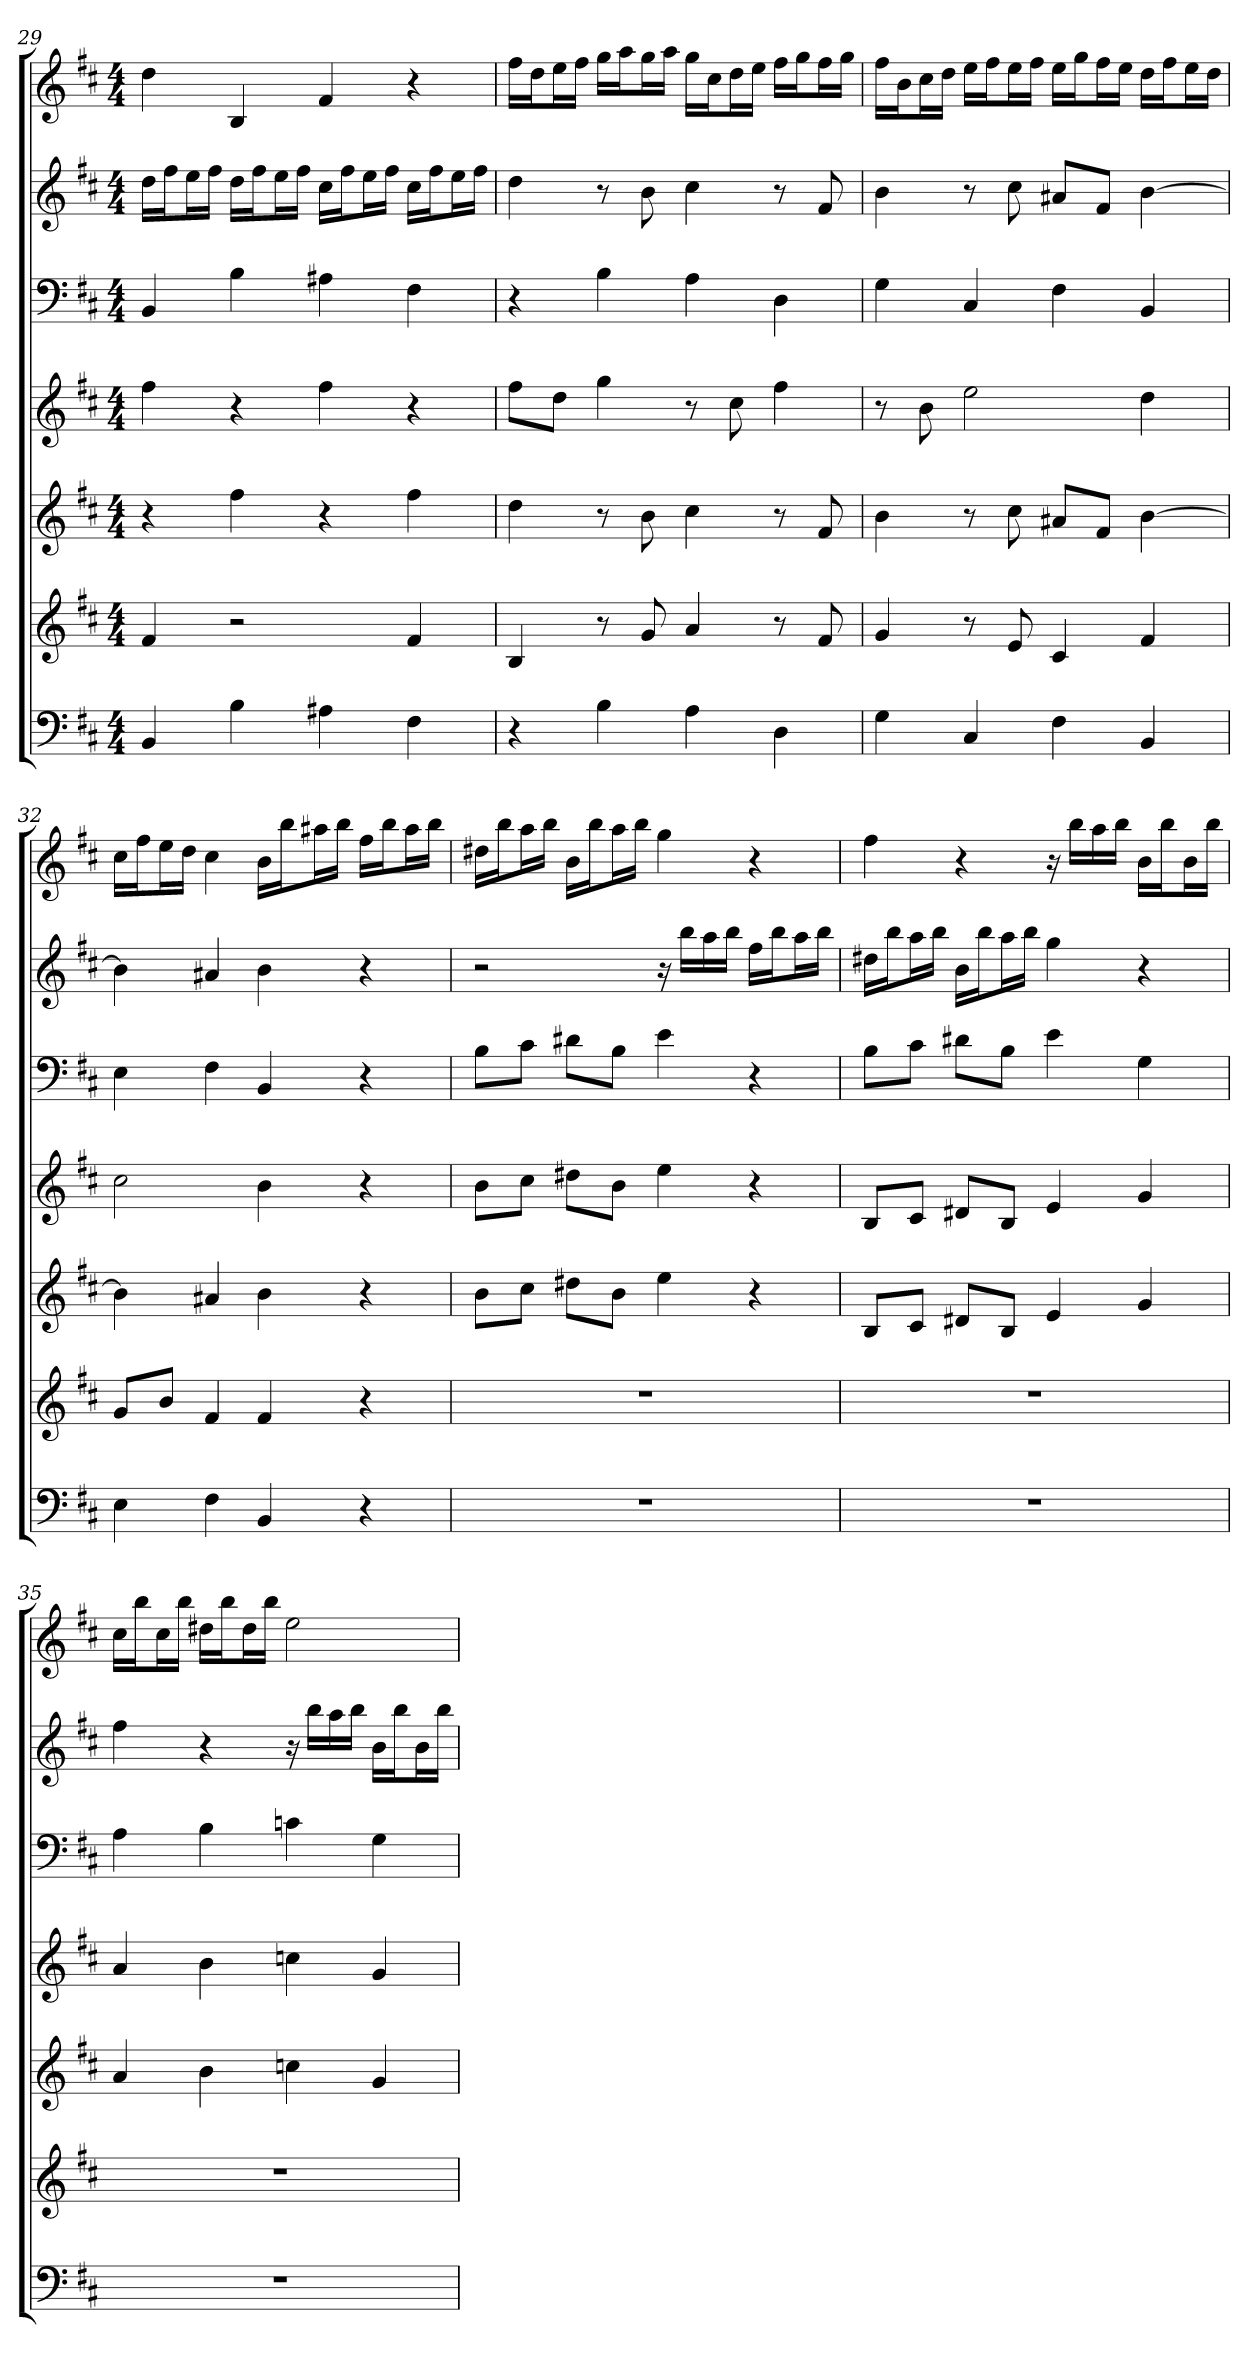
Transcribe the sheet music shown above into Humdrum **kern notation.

**kern	**kern	**kern	**kern	**kern	**kern	**kern
*part7	*part6	*part5	*part4	*part3	*part2	*part1
*staff7	*staff6	*staff5	*staff4	*staff3	*staff2	*staff1
*k[f#c#]	*k[f#c#]	*k[f#c#]	*k[f#c#]	*k[f#c#]	*k[f#c#]	*k[f#c#]
*D:	*D:	*D:	*D:	*D:	*D:	*D:
*M4/4	*M4/4	*M4/4	*M4/4	*M4/4	*M4/4	*M4/4
=29	=29	=29	=29	=29	=29	=29
4BB	4f#	4r	4ff#	4BB	16ddLL	4dd
.	.	.	.	.	16ff#J	.
.	.	.	.	.	16eeL	.
.	.	.	.	.	16ff#JJ	.
4B	2r	4ff#	4r	4B	16ddLL	4B
.	.	.	.	.	16ff#J	.
.	.	.	.	.	16eeL	.
.	.	.	.	.	16ff#JJ	.
4A#X	.	4r	4ff#	4A#X	16cc#LL	4f#
.	.	.	.	.	16ff#J	.
.	.	.	.	.	16eeL	.
.	.	.	.	.	16ff#JJ	.
4F#	4f#	4ff#	4r	4F#	16cc#LL	4r
.	.	.	.	.	16ff#J	.
.	.	.	.	.	16eeL	.
.	.	.	.	.	16ff#JJ	.
=30	=30	=30	=30	=30	=30	=30
4r	4B	4dd	8ff#L	4r	4dd	16ff#LL
.	.	.	.	.	.	16ddJ
.	.	.	8ddJ	.	.	16eeL
.	.	.	.	.	.	16ff#JJ
4B	8r	8r	4gg	4B	8r	16ggLL
.	.	.	.	.	.	16aaJ
.	8g	8b	.	.	8b	16ggL
.	.	.	.	.	.	16aaJJ
4A	4a	4cc#	8r	4A	4cc#	16ggLL
.	.	.	.	.	.	16cc#J
.	.	.	8cc#	.	.	16ddL
.	.	.	.	.	.	16eeJJ
4D	8r	8r	4ff#	4D	8r	16ff#LL
.	.	.	.	.	.	16ggJ
.	8f#	8f#	.	.	8f#	16ff#L
.	.	.	.	.	.	16ggJJ
=31	=31	=31	=31	=31	=31	=31
4G	4g	4b	8r	4G	4b	16ff#LL
.	.	.	.	.	.	16bJ
.	.	.	8b	.	.	16cc#L
.	.	.	.	.	.	16ddJJ
4C#	8r	8r	2ee	4C#	8r	16eeLL
.	.	.	.	.	.	16ff#J
.	8e	8cc#	.	.	8cc#	16eeL
.	.	.	.	.	.	16ff#JJ
4F#	4c#	8a#XL	.	4F#	8a#XL	16eeLL
.	.	.	.	.	.	16ggJ
.	.	8f#J	.	.	8f#J	16ff#L
.	.	.	.	.	.	16eeJJ
4BB	4f#	[4b	4dd	4BB	[4b	16ddLL
.	.	.	.	.	.	16ff#J
.	.	.	.	.	.	16eeL
.	.	.	.	.	.	16ddJJ
=32	=32	=32	=32	=32	=32	=32
4E	8gL	4b]	2cc#	4E	4b]	16cc#LL
.	.	.	.	.	.	16ff#J
.	8bJ	.	.	.	.	16eeL
.	.	.	.	.	.	16ddJJ
4F#	4f#	4a#X	.	4F#	4a#X	4cc#
4BB	4f#	4b	4b	4BB	4b	16bLL
.	.	.	.	.	.	16bbJ
.	.	.	.	.	.	16aa#XL
.	.	.	.	.	.	16bbJJ
4r	4r	4r	4r	4r	4r	16ff#LL
.	.	.	.	.	.	16bbJ
.	.	.	.	.	.	16aa#L
.	.	.	.	.	.	16bbJJ
=33	=33	=33	=33	=33	=33	=33
1r	1r	8bL	8bL	8BL	2r	16dd#XLL
.	.	.	.	.	.	16bbJ
.	.	8cc#J	8cc#J	8c#J	.	16aaL
.	.	.	.	.	.	16bbJJ
.	.	8dd#XL	8dd#XL	8d#XL	.	16bLL
.	.	.	.	.	.	16bbJ
.	.	8bJ	8bJ	8BJ	.	16aaL
.	.	.	.	.	.	16bbJJ
.	.	4ee	4ee	4e	16r	4gg
.	.	.	.	.	16bbLL	.
.	.	.	.	.	16aa	.
.	.	.	.	.	16bbJJ	.
.	.	4r	4r	4r	16ff#LL	4r
.	.	.	.	.	16bbJ	.
.	.	.	.	.	16aaL	.
.	.	.	.	.	16bbJJ	.
=34	=34	=34	=34	=34	=34	=34
1r	1r	8BL	8BL	8BL	16dd#XLL	4ff#
.	.	.	.	.	16bbJ	.
.	.	8c#J	8c#J	8c#J	16aaL	.
.	.	.	.	.	16bbJJ	.
.	.	8d#XL	8d#XL	8d#XL	16bLL	4r
.	.	.	.	.	16bbJ	.
.	.	8BJ	8BJ	8BJ	16aaL	.
.	.	.	.	.	16bbJJ	.
.	.	4e	4e	4e	4gg	16r
.	.	.	.	.	.	16bbLL
.	.	.	.	.	.	16aa
.	.	.	.	.	.	16bbJJ
.	.	4g	4g	4G	4r	16bLL
.	.	.	.	.	.	16bbJ
.	.	.	.	.	.	16bL
.	.	.	.	.	.	16bbJJ
=35	=35	=35	=35	=35	=35	=35
1r	1r	4a	4a	4A	4ff#	16cc#LL
.	.	.	.	.	.	16bbJ
.	.	.	.	.	.	16cc#L
.	.	.	.	.	.	16bbJJ
.	.	4b	4b	4B	4r	16dd#XLL
.	.	.	.	.	.	16bbJ
.	.	.	.	.	.	16dd#L
.	.	.	.	.	.	16bbJJ
.	.	4ccn	4ccn	4cn	16r	2ee
.	.	.	.	.	16bbLL	.
.	.	.	.	.	16aa	.
.	.	.	.	.	16bbJJ	.
.	.	4g	4g	4G	16bLL	.
.	.	.	.	.	16bbJ	.
.	.	.	.	.	16bL	.
.	.	.	.	.	16bbJJ	.
=	=	=	=	=	=	=
*-	*-	*-	*-	*-	*-	*-
